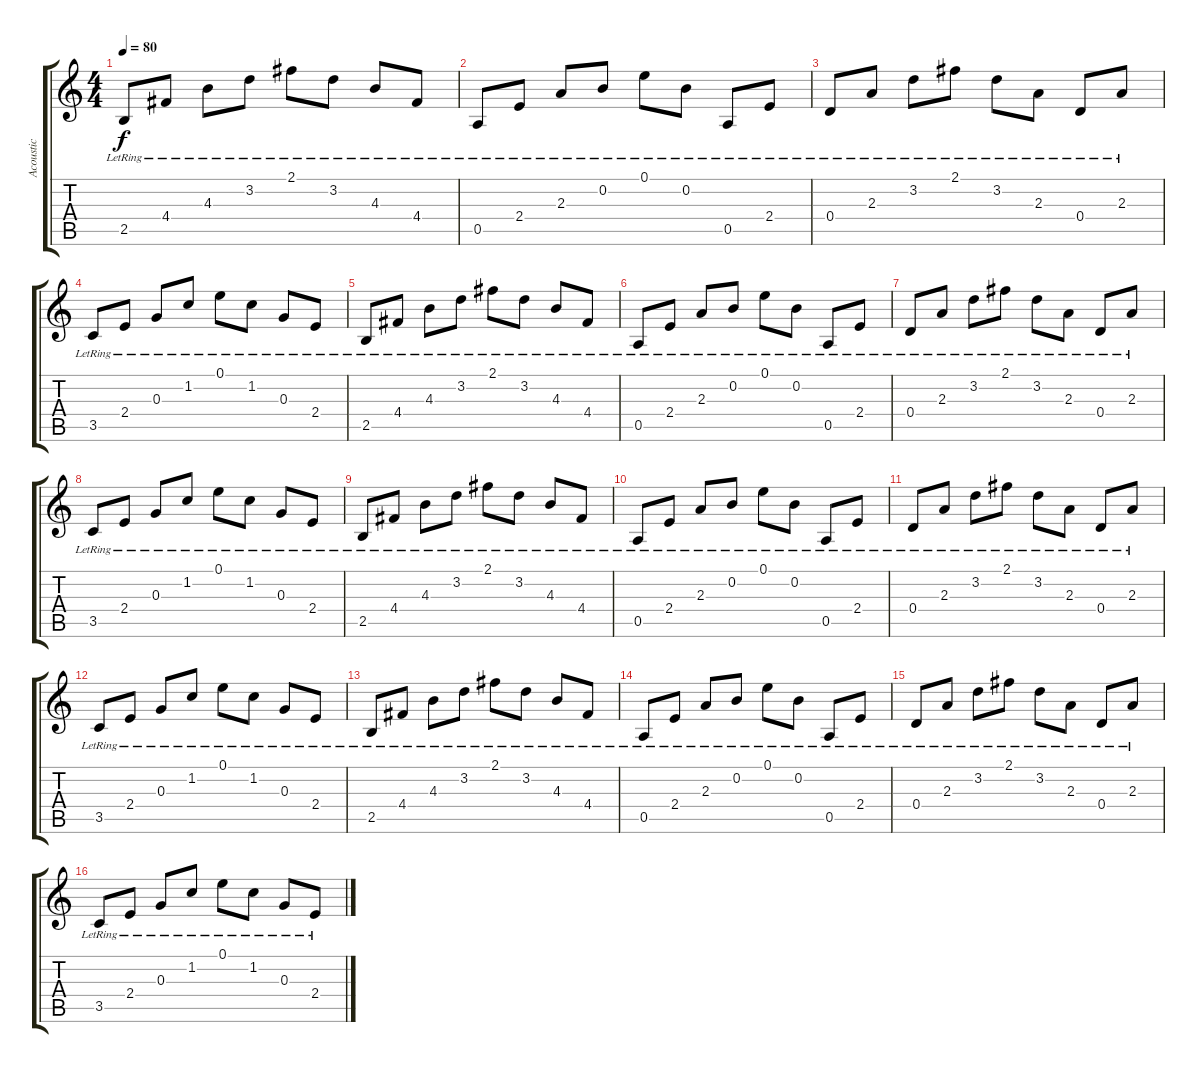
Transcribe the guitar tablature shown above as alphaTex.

\track ("Acoustic" "Acoustic") {instrument acousticguitarsteel}
\staff {score tabs}
\tuning (E4 B3 G3 D3 A2 E2) {hide}
\ts (4 4)
\tempo 80
\clef g2
\ks c
2.5{lr}.8{dy f} 4.4{lr}.8 4.3{lr}.8 3.2{lr}.8 2.1{lr}.8 3.2{lr}.8 4.3{lr}.8 4.4{lr}.8 |
0.5{lr}.8 2.4{lr}.8 2.3{lr}.8 0.2{lr}.8 0.1{lr}.8 0.2{lr}.8 0.5{lr}.8 2.4{lr}.8 |
0.4{lr}.8 2.3{lr}.8 3.2{lr}.8 2.1{lr}.8 3.2{lr}.8 2.3{lr}.8 0.4{lr}.8 2.3{lr}.8 |
3.5{lr}.8 2.4{lr}.8 0.3{lr}.8 1.2{lr}.8 0.1{lr}.8 1.2{lr}.8 0.3{lr}.8 2.4{lr}.8 |
2.5{lr}.8 4.4{lr}.8 4.3{lr}.8 3.2{lr}.8 2.1{lr}.8 3.2{lr}.8 4.3{lr}.8 4.4{lr}.8 |
0.5{lr}.8 2.4{lr}.8 2.3{lr}.8 0.2{lr}.8 0.1{lr}.8 0.2{lr}.8 0.5{lr}.8 2.4{lr}.8 |
0.4{lr}.8 2.3{lr}.8 3.2{lr}.8 2.1{lr}.8 3.2{lr}.8 2.3{lr}.8 0.4{lr}.8 2.3{lr}.8 |
3.5{lr}.8 2.4{lr}.8 0.3{lr}.8 1.2{lr}.8 0.1{lr}.8 1.2{lr}.8 0.3{lr}.8 2.4{lr}.8 |
2.5{lr}.8 4.4{lr}.8 4.3{lr}.8 3.2{lr}.8 2.1{lr}.8 3.2{lr}.8 4.3{lr}.8 4.4{lr}.8 |
0.5{lr}.8 2.4{lr}.8 2.3{lr}.8 0.2{lr}.8 0.1{lr}.8 0.2{lr}.8 0.5{lr}.8 2.4{lr}.8 |
0.4{lr}.8 2.3{lr}.8 3.2{lr}.8 2.1{lr}.8 3.2{lr}.8 2.3{lr}.8 0.4{lr}.8 2.3{lr}.8 |
3.5{lr}.8 2.4{lr}.8 0.3{lr}.8 1.2{lr}.8 0.1{lr}.8 1.2{lr}.8 0.3{lr}.8 2.4{lr}.8 |
2.5{lr}.8 4.4{lr}.8 4.3{lr}.8 3.2{lr}.8 2.1{lr}.8 3.2{lr}.8 4.3{lr}.8 4.4{lr}.8 |
0.5{lr}.8 2.4{lr}.8 2.3{lr}.8 0.2{lr}.8 0.1{lr}.8 0.2{lr}.8 0.5{lr}.8 2.4{lr}.8 |
0.4{lr}.8 2.3{lr}.8 3.2{lr}.8 2.1{lr}.8 3.2{lr}.8 2.3{lr}.8 0.4{lr}.8 2.3{lr}.8 |
3.5{lr}.8 2.4{lr}.8 0.3{lr}.8 1.2{lr}.8 0.1{lr}.8 1.2{lr}.8 0.3{lr}.8 2.4{lr}.8
